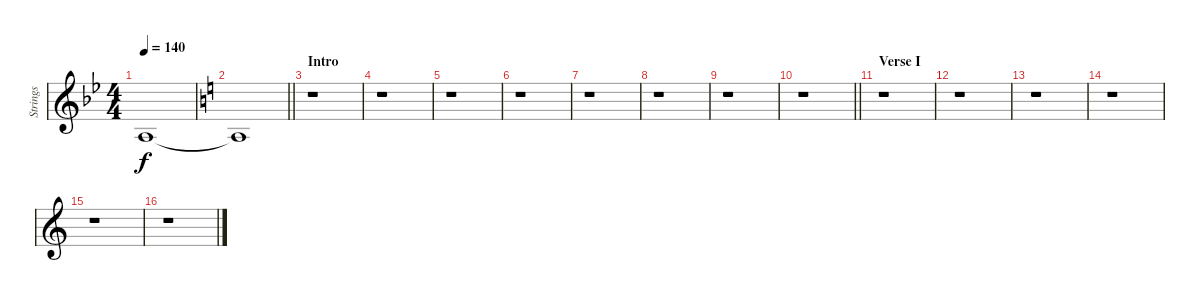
\track ("Strings" "Strings") {instrument stringensemble1}
\staff {score}
\tuning (Eb4 Bb3 Gb3 Db3 Ab2 Db2) {hide}
\ts (4 4)
\tempo 140
\clef g2
\ks bb
8.4{t}.1{dy f} |
\barLineRight lightlight
\ks c
8.4{t}.1 |
\section ("" "Intro")
r.1 |
r.1 |
r.1 |
r.1 |
r.1 |
r.1 |
r.1 |
\barLineRight lightlight
r.1 |
\section ("" "Verse I")
r.1 |
r.1 |
r.1 |
r.1 |
r.1 |
r.1
